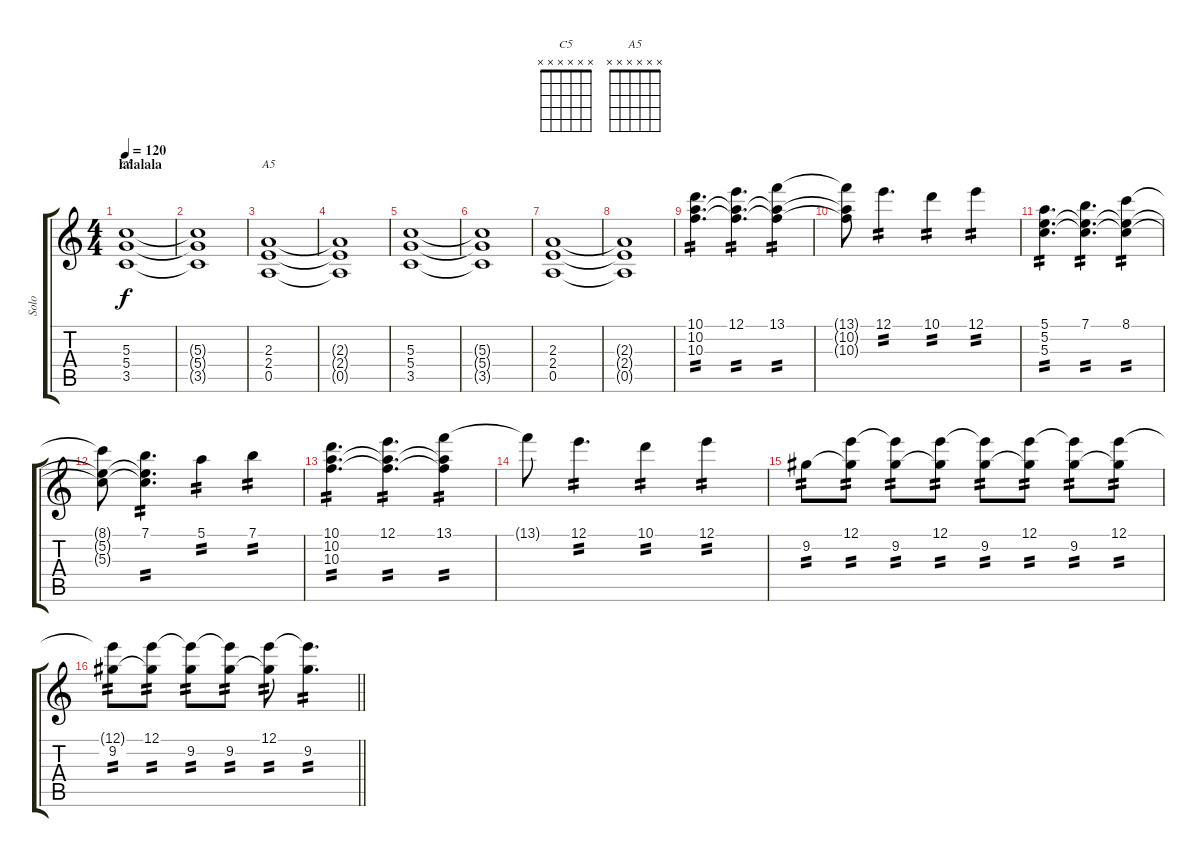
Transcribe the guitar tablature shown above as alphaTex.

\track ("Solo" "Solo") {instrument distortionguitar}
\staff {score tabs}
\tuning (E4 B3 G3 D3 A2 E2) {hide}
\chord ("C5" x x x x x x)
\chord ("A5" x x x x x x)
\ts (4 4)
\section ("" "lalalala")
\tempo 120
\clef g2
\ks c
(5.3 5.4 3.5).1{ch "C5" dy f} |
(5.3{t} 5.4{t} 3.5{t}).1 |
(2.3 2.4 0.5).1{ch "A5"} |
(2.3{t} 2.4{t} 0.5{t}).1 |
(5.3 5.4 3.5).1 |
(5.3{t} 5.4{t} 3.5{t}).1 |
(2.3 2.4 0.5).1 |
(2.3{t} 2.4{t} 0.5{t}).1 |
(10.1 10.2 10.3).4{d tp 2} (12.1 10.2{t} 10.3{t}).4{d tp 2} (13.1 10.2{t} 10.3{t}).4{tp 2} |
(13.1{t} 10.2{t} 10.3{t}).8 12.1.4{d tp 2} 10.1.4{tp 2} 12.1.4{tp 2} |
(5.1 5.2 5.3).4{d tp 2} (7.1 5.2{t} 5.3{t}).4{d tp 2} (8.1 5.2{t} 5.3{t}).4{tp 2} |
(8.1{t} 5.2{t} 5.3{t}).8 (7.1 5.2{t} 5.3{t}).4{d tp 2} 5.1.4{tp 2} 7.1.4{tp 2} |
(10.1 10.2 10.3).4{d tp 2} (12.1 10.2{t} 10.3{t}).4{d tp 2} (13.1 10.2{t} 10.3{t}).4{tp 2} |
13.1{t}.8 12.1.4{d tp 2} 10.1.4{tp 2} 12.1.4{tp 2} |
9.2.8{tp 2} (12.1 9.2{t}).8{tp 2} (12.1{t} 9.2).8{tp 2} (12.1 9.2{t}).8{tp 2} (12.1{t} 9.2).8{tp 2} (12.1 9.2{t}).8{tp 2} (12.1{t} 9.2).8{tp 2} (12.1 9.2{t}).8{tp 2} |
\barLineRight lightlight
(12.1{t} 9.2).8{tp 2} (12.1 9.2{t}).8{tp 2} (12.1{t} 9.2).8{tp 2} (12.1{t} 9.2).8{tp 2} (12.1 9.2{t}).8{tp 2} (12.1{t} 9.2).4{d tp 2}
